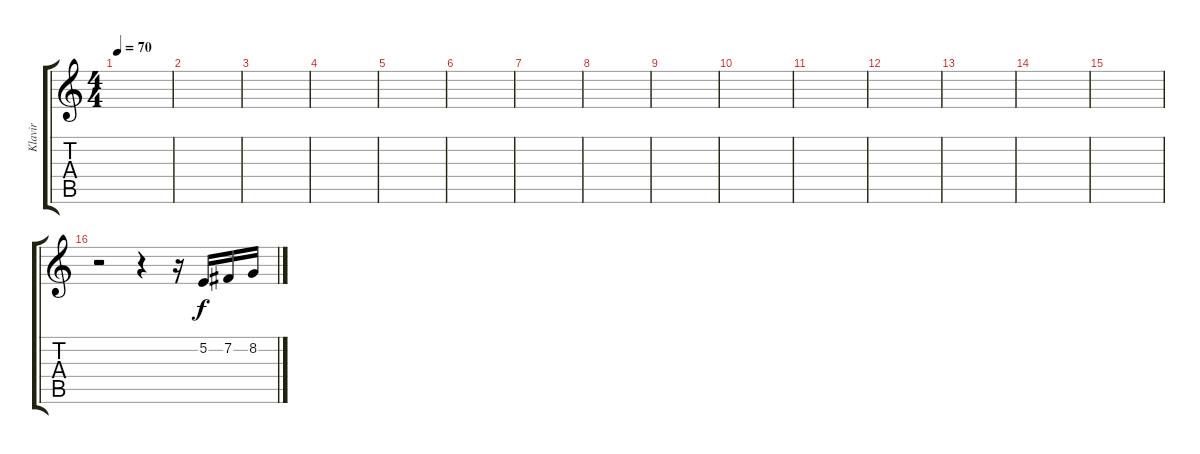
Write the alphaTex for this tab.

\track ("Klavir" "Klavir") {instrument brightacousticpiano}
\staff {score tabs}
\tuning (E4 B3 G3 D3 A2 E2) {hide}
\ts (4 4)
\tempo 70
\clef g2
\ks c
|
|
|
|
|
|
|
|
|
|
|
|
|
|
|
r.2 r.4 r.16 5.2.16 7.2.16 8.2.16
